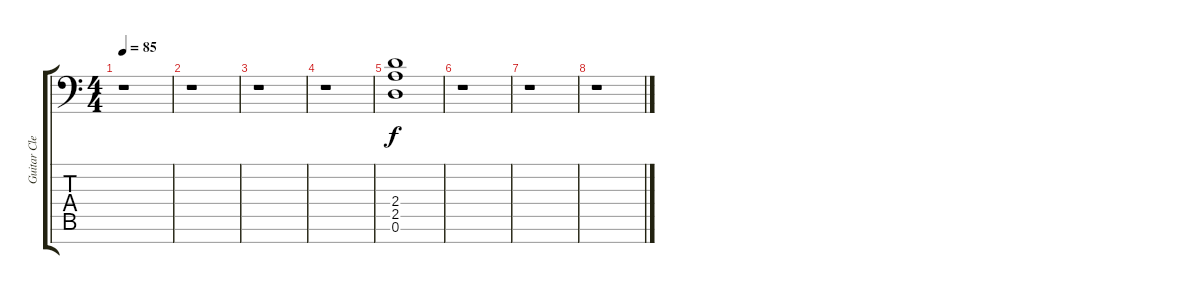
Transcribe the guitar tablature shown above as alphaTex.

\track ("Guitar Clean" "Guitar Cle") {instrument electricguitarclean}
\staff {score tabs}
\tuning (D4 A3 F3 C3 G2 D2 A1) {hide}
\ts (4 4)
\tempo 85
\clef f4
\ks c
r.1{dy f} |
r.1 |
r.1 |
r.1 |
(2.4 2.5 0.6).1{instrument acousticgrandpiano} |
r.1 |
r.1 |
r.1
